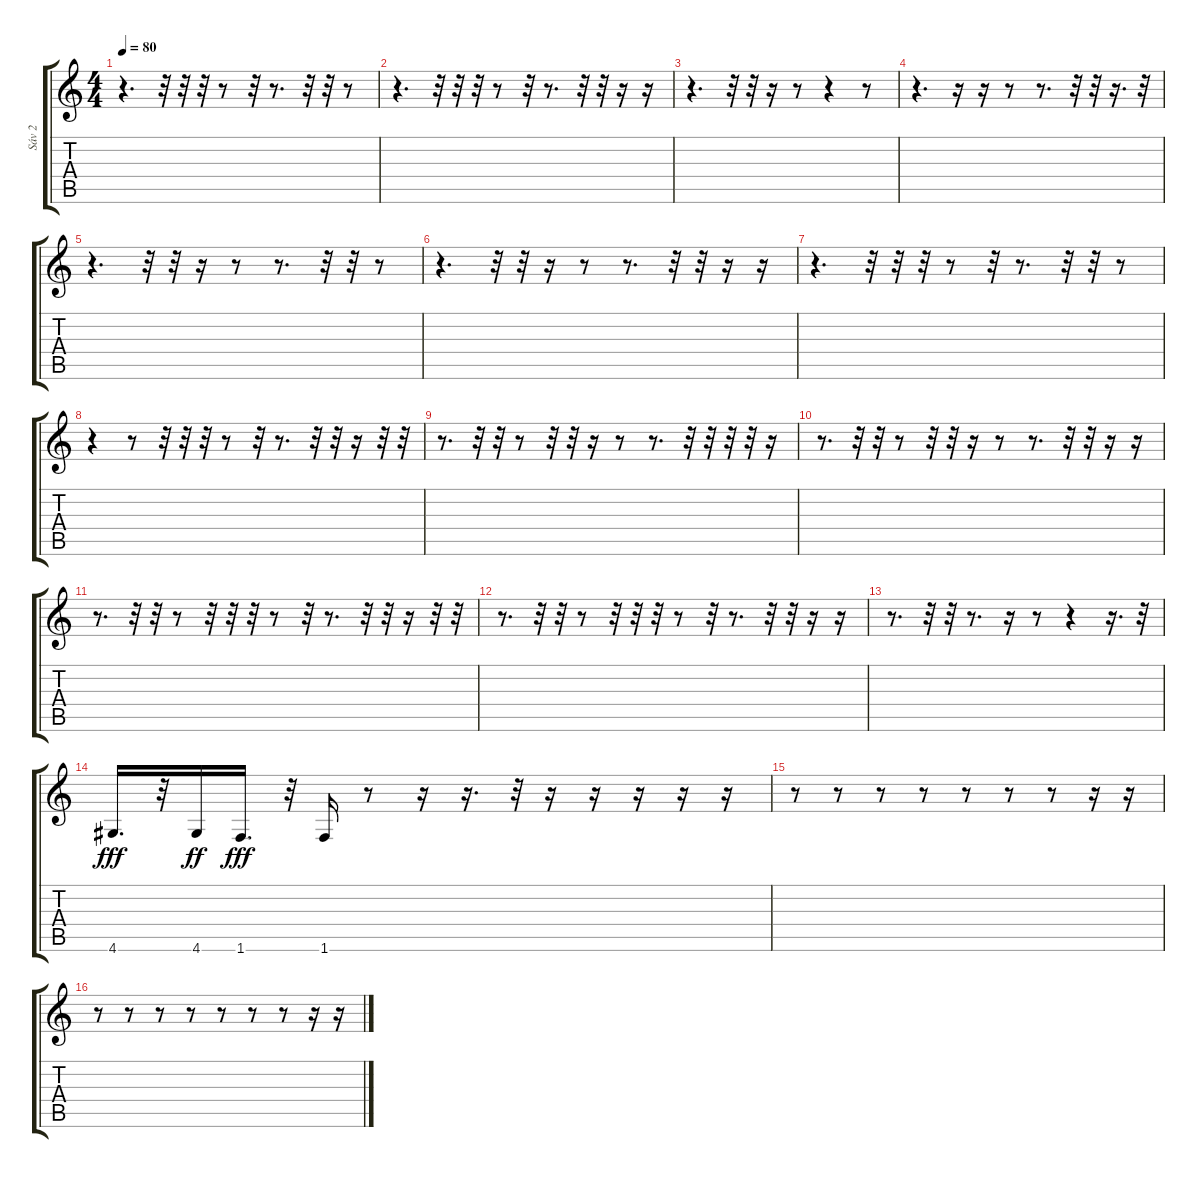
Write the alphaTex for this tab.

\track ("Sáv 2" "Sáv 2") {instrument electricbassfinger}
\staff {score tabs}
\tuning (E4 B3 G3 D3 A2 E2) {hide}
\ts (4 4)
\tempo 80
\clef g2
\ks c
r.4{d dy fff} r.32 r.32 r.32 r.8 r.32 r.8{d} r.32 r.32 r.8 |
r.4{d} r.32 r.32 r.32 r.8 r.32 r.8{d} r.32 r.32 r.16 r.16 |
r.4{d} r.32 r.32 r.16 r.8 r.4 r.8 |
r.4{d} r.16 r.16 r.8 r.8{d} r.32 r.32 r.16{d} r.32 |
r.4{d} r.32 r.32 r.16 r.8 r.8{d} r.32 r.32 r.8 |
r.4{d} r.32 r.32 r.16 r.8 r.8{d} r.32 r.32 r.16 r.16 |
r.4{d} r.32 r.32 r.32 r.8 r.32 r.8{d} r.32 r.32 r.8 |
r.4 r.8 r.32 r.32 r.32 r.8 r.32 r.8{d} r.32 r.32 r.16 r.32 r.32 |
r.8{d} r.32 r.32 r.8 r.32 r.32 r.16 r.8 r.8{d} r.32 r.32 r.32 r.32 r.16 |
r.8{d} r.32 r.32 r.8 r.32 r.32 r.16 r.8 r.8{d} r.32 r.32 r.16 r.16 |
r.8{d} r.32 r.32 r.8 r.32 r.32 r.32 r.8 r.32 r.8{d} r.32 r.32 r.16 r.32 r.32 |
r.8{d} r.32 r.32 r.8 r.32 r.32 r.32 r.8 r.32 r.8{d} r.32 r.32 r.16 r.16 |
r.8{d} r.32 r.32 r.8{d} r.16 r.8 r.4 r.16{d} r.32 |
4.6.16{d} r.32 4.6.16{dy ff} 1.6.16{d dy fff} r.32 1.6.16 r.8 r.16 r.16{d} r.32 r.16 r.16 r.16 r.16 r.16 |
r.8 r.8 r.8 r.8 r.8 r.8 r.8 r.16 r.16 |
r.8 r.8 r.8 r.8 r.8 r.8 r.8 r.16 r.16
